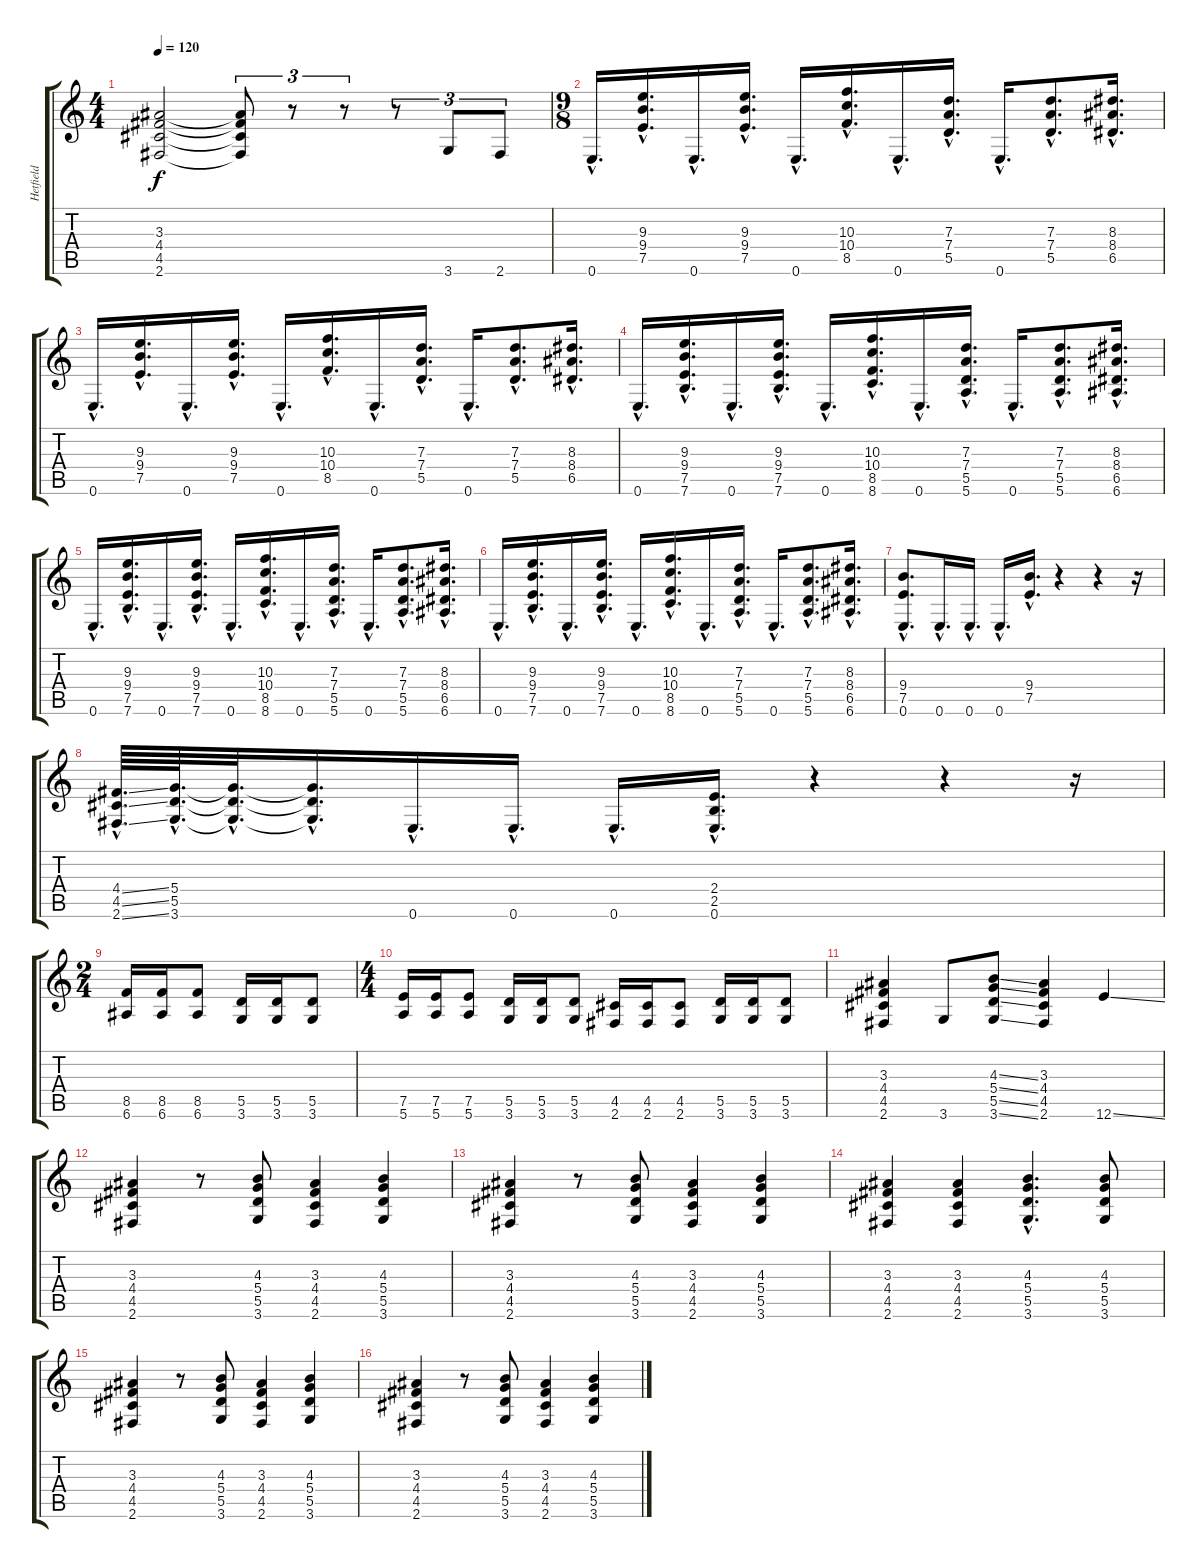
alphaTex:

\track ("Hetfield" "Hetfield") {instrument distortionguitar}
\staff {score tabs}
\tuning (E4 B3 G3 D3 A2 E2) {hide}
\ts (4 4)
\tempo 120
\clef g2
\ks c
(3.3 4.4 4.5 2.6).2{dy f} (3.3{t} 4.4{t} 4.5{t} 2.6{t}).8{tu (3 2)} r.8{tu (3 2)} r.8{tu (3 2)} r.8{tu (3 2)} 3.6.8{tu (3 2)} 2.6.8{tu (3 2)} |
\ts (9 8)
0.6{hac}.16{d} (9.3{hac} 9.4{hac} 7.5{hac}).16{d} 0.6{hac}.16{d} (9.3{hac} 9.4{hac} 7.5{hac}).16{d} 0.6{hac}.16{d} (10.3{hac} 10.4{hac} 8.5{hac}).16{d} 0.6{hac}.16{d} (7.3{hac} 7.4{hac} 5.5{hac}).16{d} 0.6{hac}.16{d} (7.3{hac} 7.4{hac} 5.5{hac}).8{d} (8.3{hac} 8.4{hac} 6.5{hac}).16{d} |
0.6{hac}.16{d} (9.3{hac} 9.4{hac} 7.5{hac}).16{d} 0.6{hac}.16{d} (9.3{hac} 9.4{hac} 7.5{hac}).16{d} 0.6{hac}.16{d} (10.3{hac} 10.4{hac} 8.5{hac}).16{d} 0.6{hac}.16{d} (7.3{hac} 7.4{hac} 5.5{hac}).16{d} 0.6{hac}.16{d} (7.3{hac} 7.4{hac} 5.5{hac}).8{d} (8.3{hac} 8.4{hac} 6.5{hac}).16{d} |
0.6{hac}.16{d} (9.3{hac} 9.4{hac} 7.5{hac} 7.6{hac}).16{d} 0.6{hac}.16{d} (9.3{hac} 9.4{hac} 7.5{hac} 7.6{hac}).16{d} 0.6{hac}.16{d} (10.3{hac} 10.4{hac} 8.5{hac} 8.6{hac}).16{d} 0.6{hac}.16{d} (7.3{hac} 7.4{hac} 5.5{hac} 5.6{hac}).16{d} 0.6{hac}.16{d} (7.3{hac} 7.4{hac} 5.5{hac} 5.6{hac}).8{d} (8.3{hac} 8.4{hac} 6.5{hac} 6.6{hac}).16{d} |
0.6{hac}.16{d} (9.3{hac} 9.4{hac} 7.5{hac} 7.6{hac}).16{d} 0.6{hac}.16{d} (9.3{hac} 9.4{hac} 7.5{hac} 7.6{hac}).16{d} 0.6{hac}.16{d} (10.3{hac} 10.4{hac} 8.5{hac} 8.6{hac}).16{d} 0.6{hac}.16{d} (7.3{hac} 7.4{hac} 5.5{hac} 5.6{hac}).16{d} 0.6{hac}.16{d} (7.3{hac} 7.4{hac} 5.5{hac} 5.6{hac}).8{d} (8.3{hac} 8.4{hac} 6.5{hac} 6.6{hac}).16{d} |
0.6{hac}.16{d} (9.3{hac} 9.4{hac} 7.5{hac} 7.6{hac}).16{d} 0.6{hac}.16{d} (9.3{hac} 9.4{hac} 7.5{hac} 7.6{hac}).16{d} 0.6{hac}.16{d} (10.3{hac} 10.4{hac} 8.5{hac} 8.6{hac}).16{d} 0.6{hac}.16{d} (7.3{hac} 7.4{hac} 5.5{hac} 5.6{hac}).16{d} 0.6{hac}.16{d} (7.3{hac} 7.4{hac} 5.5{hac} 5.6{hac}).8{d} (8.3{hac} 8.4{hac} 6.5{hac} 6.6{hac}).16{d} |
(9.4{hac} 7.5{hac} 0.6{hac}).8{d} 0.6{hac}.16{d} 0.6{hac}.16{d} 0.6{hac}.16{d} (9.4{hac} 7.5{hac}).16{d} r.4 r.4 r.16 |
(4.4{ss hac} 4.5{ss hac} 2.6{ss hac}).64{d} (5.4{hac} 5.5{hac} 3.6{hac}).64{d} (5.4{hac t} 5.5{hac t} 3.6{hac t}).32{d} (5.4{hac t} 5.5{hac t} 3.6{hac t}).16{d} 0.6{hac}.16{d} 0.6{hac}.16{d} 0.6{hac}.16{d} (2.4{hac} 2.5{hac} 0.6{hac}).16{d} r.4 r.4 r.16 |
\ts (2 4)
(8.5 6.6).16 (8.5 6.6).16 (8.5 6.6).8 (5.5 3.6).16 (5.5 3.6).16 (5.5 3.6).8 |
\ts (4 4)
(7.5 5.6).16 (7.5 5.6).16 (7.5 5.6).8 (5.5 3.6).16 (5.5 3.6).16 (5.5 3.6).8 (4.5 2.6).16 (4.5 2.6).16 (4.5 2.6).8 (5.5 3.6).16 (5.5 3.6).16 (5.5 3.6).8 |
(3.3 4.4 4.5 2.6).4 3.6.8 (4.3{ss} 5.4{ss} 5.5{ss} 3.6{ss}).8 (3.3 4.4 4.5 2.6).4 12.6{ss}.4 |
(3.3 4.4 4.5 2.6).4 r.8 (4.3 5.4 5.5 3.6).8 (3.3 4.4 4.5 2.6).4 (4.3 5.4 5.5 3.6).4 |
(3.3 4.4 4.5 2.6).4 r.8 (4.3 5.4 5.5 3.6).8 (3.3 4.4 4.5 2.6).4 (4.3 5.4 5.5 3.6).4 |
(3.3 4.4 4.5 2.6).4 (3.3 4.4 4.5 2.6).4 (4.3{hac} 5.4{hac} 5.5{hac} 3.6{hac}).4{d} (4.3 5.4 5.5 3.6).8 |
(3.3 4.4 4.5 2.6).4 r.8 (4.3 5.4 5.5 3.6).8 (3.3 4.4 4.5 2.6).4 (4.3 5.4 5.5 3.6).4 |
(3.3 4.4 4.5 2.6).4 r.8 (4.3 5.4 5.5 3.6).8 (3.3 4.4 4.5 2.6).4 (4.3 5.4 5.5 3.6).4
